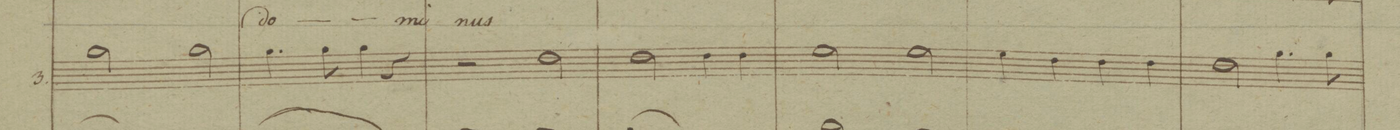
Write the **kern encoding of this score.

**kern	**text	**dynam
*I"Tenore	*	*
*clefC4	*	*
*k[b-]	*	*
*met(c|)	*	*
*M2/2	*	*
2f\	.	.
2f\	.	.
=78	=78	=78
4.f\	.	.
8f\	.	.
4f\	.	.
4r	.	.
=79	=79	=79
2r	.	.
2c\	.	.
=80	=80	=80
2c\	.	.
4c\	.	.
4c\	.	.
=81	=81	=81
2d\	.	.
2d\	.	.
=82	=82	=82
4d\	.	.
4c\	.	.
4c\	.	.
4c\	.	.
=83	=83	=83
2c\	.	.
4.f\	.	.
8f\	.	.
=84	=84	=84
*-	*-	*-
